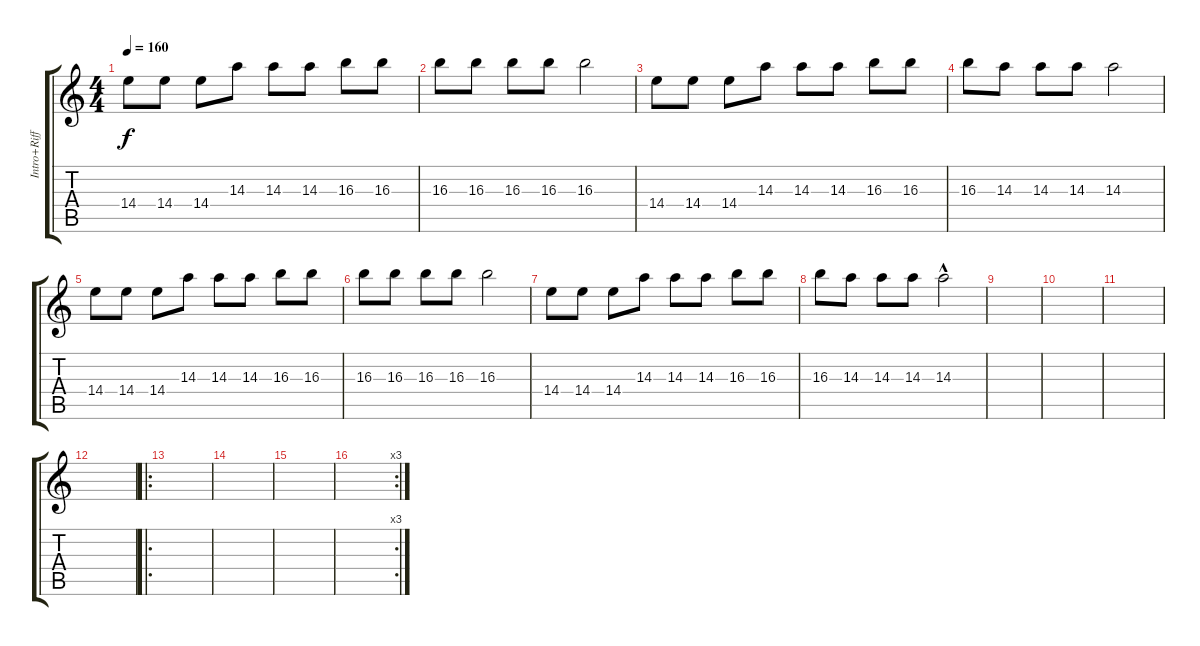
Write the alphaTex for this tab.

\track ("Intro+Riff" "Intro+Riff") {instrument distortionguitar}
\staff {score tabs}
\tuning (E4 B3 G3 D3 A2 E2) {hide}
\ts (4 4)
\tempo 160
\clef g2
\ks c
14.4.8{dy f instrument distortionguitar} 14.4.8 14.4.8 14.3.8 14.3.8 14.3.8 16.3.8 16.3.8 |
16.3.8 16.3.8 16.3.8 16.3.8 16.3.2 |
14.4.8 14.4.8 14.4.8 14.3.8 14.3.8 14.3.8 16.3.8 16.3.8 |
16.3.8 14.3.8 14.3.8 14.3.8 14.3.2 |
14.4.8 14.4.8 14.4.8 14.3.8 14.3.8 14.3.8 16.3.8 16.3.8 |
16.3.8 16.3.8 16.3.8 16.3.8 16.3.2 |
14.4.8 14.4.8 14.4.8 14.3.8 14.3.8 14.3.8 16.3.8 16.3.8 |
16.3.8 14.3.8 14.3.8 14.3.8 14.3{hac}.2 |
|
|
|
|
\ro
|
|
|
\rc 3
